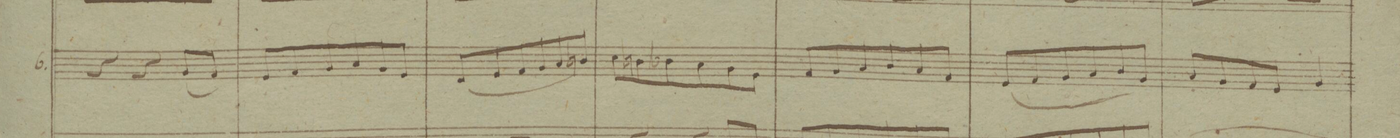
**kern	**dynam
*I"6.	*
*clefG2	*
*k[b-]	*
*M3/4	*
4r	.
4r	.
(8g/L	.
8f/J)	.
=29	=29
8e/L	.
8f/	.
8g/	.
8a/	.
8g/	.
8e/J	.
=30	=30
(8d/L	.
8e/	.
8f/	.
8g/	.
8a/	.
8bn/J)	.
=31	=31
8cc\L	.
8bn\	.
8b-X\	.
8a\	.
8g\	.
8e\J	.
=32	=32
8f/L	.
8g/	.
8a/	.
8b-/	.
8a/	.
8f/J	.
=33	=33
(8e/L	.
8f/	.
8g/	.
8a/	.
8b-/	.
8g/J)	.
=34	=34
8a/L	.
8g/	.
8f/	.
8e/J	.
4g/	.
=35	=35
*-	*-
